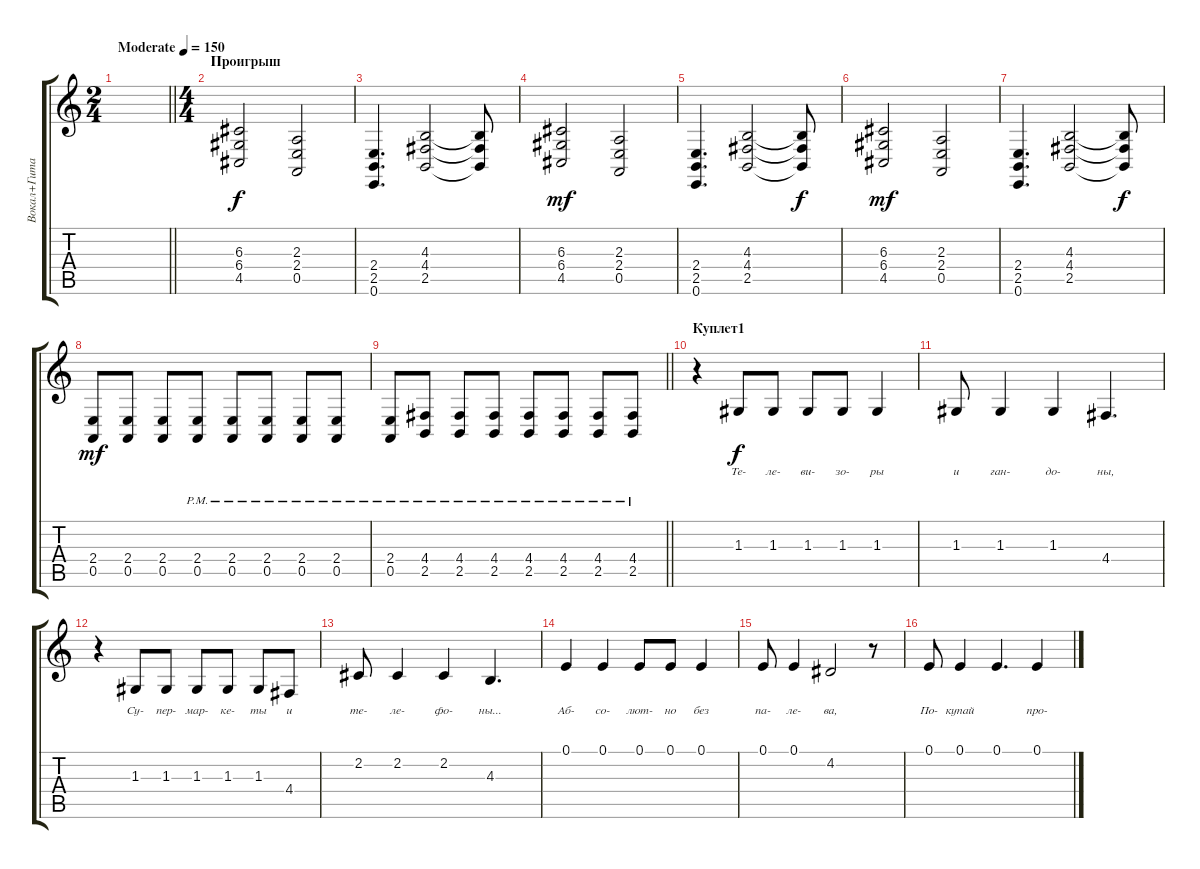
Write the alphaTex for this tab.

\track ("Вокал+Гитара" "Вокал+Гита") {instrument lead2sawtooth}
\staff {score tabs}
\tuning (E4 B3 G3 D3 A2 E2) {hide}
\ts (2 4)
\tempo (150 "Moderate")
\clef g2
\barLineRight lightlight
\ks c
|
\ts (4 4)
\section ("" "Проигрыш")
(6.3 6.4 4.5).2{volume 13 instrument distortionguitar} (2.3 2.4 0.5).2 |
(2.4 2.5 0.6).4{d} (4.3 4.4 2.5).2 (4.3{t} 4.4{t} 2.5{t}).8{dy f} |
(6.3 6.4 4.5).2{dy mf} (2.3 2.4 0.5).2 |
(2.4 2.5 0.6).4{d} (4.3 4.4 2.5).2 (4.3{t} 4.4{t} 2.5{t}).8{dy f} |
(6.3 6.4 4.5).2{dy mf} (2.3 2.4 0.5).2 |
(2.4 2.5 0.6).4{d} (4.3 4.4 2.5).2 (4.3{t} 4.4{t} 2.5{t}).8{dy f} |
(2.4 0.5).8{dy mf} (2.4 0.5).8 (2.4 0.5).8 (2.4{pm} 0.5{pm}).8 (2.4{pm} 0.5{pm}).8 (2.4{pm} 0.5{pm}).8 (2.4{pm} 0.5{pm}).8 (2.4{pm} 0.5{pm}).8 |
\barLineRight lightlight
(2.4{pm} 0.5{pm}).8 (4.4{pm} 2.5{pm}).8 (4.4{pm} 2.5{pm}).8 (4.4{pm} 2.5{pm}).8 (4.4{pm} 2.5{pm}).8 (4.4{pm} 2.5{pm}).8 (4.4{pm} 2.5{pm}).8 (4.4{pm} 2.5{pm}).8 |
\section ("" "Куплет1")
r.4{volume 15 instrument lead2sawtooth} 1.3.8{lyrics (0 "Те-") lyrics (1 "") lyrics (2 "") lyrics (3 "") lyrics (4 "") dy f} 1.3.8{lyrics (0 "ле-") lyrics (1 "") lyrics (2 "") lyrics (3 "") lyrics (4 "")} 1.3.8{lyrics (0 "ви-") lyrics (1 "") lyrics (2 "") lyrics (3 "") lyrics (4 "")} 1.3.8{lyrics (0 "зо-") lyrics (1 "") lyrics (2 "") lyrics (3 "") lyrics (4 "")} 1.3.4{lyrics (0 "ры") lyrics (1 "") lyrics (2 "") lyrics (3 "") lyrics (4 "")} |
1.3.8{lyrics (0 "и") lyrics (1 "") lyrics (2 "") lyrics (3 "") lyrics (4 "")} 1.3.4{lyrics (0 "ган-") lyrics (1 "") lyrics (2 "") lyrics (3 "") lyrics (4 "")} 1.3.4{lyrics (0 "до-") lyrics (1 "") lyrics (2 "") lyrics (3 "") lyrics (4 "")} 4.4.4{d lyrics (0 "ны,") lyrics (1 "") lyrics (2 "") lyrics (3 "") lyrics (4 "")} |
r.4 1.3.8{lyrics (0 "Су-") lyrics (1 "") lyrics (2 "") lyrics (3 "") lyrics (4 "")} 1.3.8{lyrics (0 "пер-") lyrics (1 "") lyrics (2 "") lyrics (3 "") lyrics (4 "")} 1.3.8{lyrics (0 "мар-") lyrics (1 "") lyrics (2 "") lyrics (3 "") lyrics (4 "")} 1.3.8{lyrics (0 "ке-") lyrics (1 "") lyrics (2 "") lyrics (3 "") lyrics (4 "")} 1.3.8{lyrics (0 "ты") lyrics (1 "") lyrics (2 "") lyrics (3 "") lyrics (4 "")} 4.4.8{lyrics (0 "и") lyrics (1 "") lyrics (2 "") lyrics (3 "") lyrics (4 "")} |
2.2.8{lyrics (0 "те-") lyrics (1 "") lyrics (2 "") lyrics (3 "") lyrics (4 "")} 2.2.4{lyrics (0 "ле-") lyrics (1 "") lyrics (2 "") lyrics (3 "") lyrics (4 "")} 2.2.4{lyrics (0 "фо-") lyrics (1 "") lyrics (2 "") lyrics (3 "") lyrics (4 "")} 4.3.4{d lyrics (0 "ны...") lyrics (1 "") lyrics (2 "") lyrics (3 "") lyrics (4 "")} |
0.1.4{lyrics (0 "Аб-") lyrics (1 "") lyrics (2 "") lyrics (3 "") lyrics (4 "")} 0.1.4{lyrics (0 "со-") lyrics (1 "") lyrics (2 "") lyrics (3 "") lyrics (4 "")} 0.1.8{lyrics (0 "лют-") lyrics (1 "") lyrics (2 "") lyrics (3 "") lyrics (4 "")} 0.1.8{lyrics (0 "но") lyrics (1 "") lyrics (2 "") lyrics (3 "") lyrics (4 "")} 0.1.4{lyrics (0 "без") lyrics (1 "") lyrics (2 "") lyrics (3 "") lyrics (4 "")} |
0.1.8{lyrics (0 "па-") lyrics (1 "") lyrics (2 "") lyrics (3 "") lyrics (4 "")} 0.1.4{lyrics (0 "ле-") lyrics (1 "") lyrics (2 "") lyrics (3 "") lyrics (4 "")} 4.2.2{lyrics (0 "ва,") lyrics (1 "") lyrics (2 "") lyrics (3 "") lyrics (4 "")} r.8 |
0.1.8{lyrics (0 "По-") lyrics (1 "") lyrics (2 "") lyrics (3 "") lyrics (4 "")} 0.1.4{lyrics (0 "купай") lyrics (1 "") lyrics (2 "") lyrics (3 "") lyrics (4 "")} 0.1.4{d lyrics (0 "") lyrics (1 "") lyrics (2 "") lyrics (3 "") lyrics (4 "")} 0.1.4{lyrics (0 "про-") lyrics (1 "") lyrics (2 "") lyrics (3 "") lyrics (4 "")}
